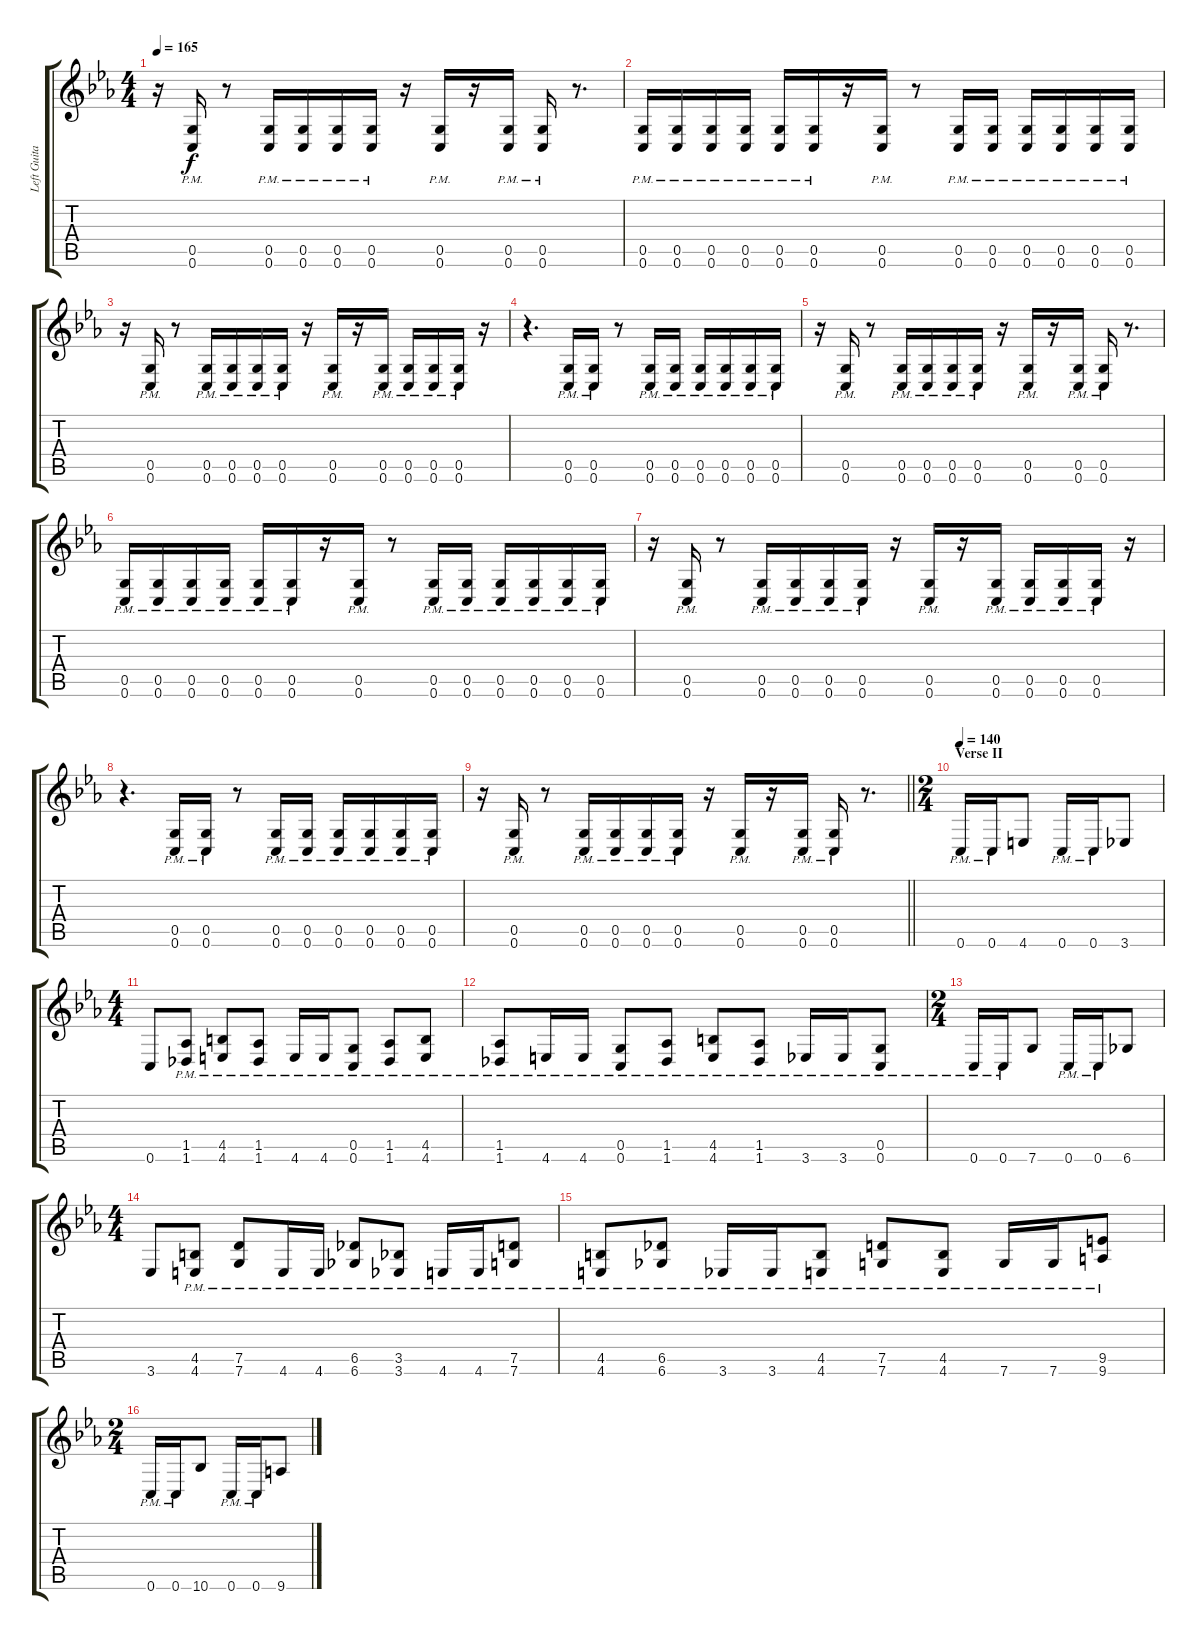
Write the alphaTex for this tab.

\track ("Left Guitar" "Left Guita") {instrument overdrivenguitar}
\staff {score tabs}
\tuning (D4 A3 F3 C3 G2 C2) {hide}
\ts (4 4)
\tempo 165
\clef g2
\ks eb
r.16{dy f} (0.5{pm} 0.6{pm}).16 r.8 (0.5{pm} 0.6{pm}).16 (0.5{pm} 0.6{pm}).16 (0.5{pm} 0.6{pm}).16 (0.5{pm} 0.6{pm}).16 r.16 (0.5{pm} 0.6{pm}).16 r.16 (0.5{pm} 0.6{pm}).16 (0.5{pm} 0.6{pm}).16 r.8{d} |
(0.5{pm} 0.6{pm}).16 (0.5{pm} 0.6{pm}).16 (0.5{pm} 0.6{pm}).16 (0.5{pm} 0.6{pm}).16 (0.5{pm} 0.6{pm}).16 (0.5{pm} 0.6{pm}).16 r.16 (0.5{pm} 0.6{pm}).16 r.8 (0.5{pm} 0.6{pm}).16 (0.5{pm} 0.6{pm}).16 (0.5{pm} 0.6{pm}).16 (0.5{pm} 0.6{pm}).16 (0.5{pm} 0.6{pm}).16 (0.5{pm} 0.6{pm}).16 |
r.16 (0.5{pm} 0.6{pm}).16 r.8 (0.5{pm} 0.6{pm}).16 (0.5{pm} 0.6{pm}).16 (0.5{pm} 0.6{pm}).16 (0.5{pm} 0.6{pm}).16 r.16 (0.5{pm} 0.6{pm}).16 r.16 (0.5{pm} 0.6{pm}).16 (0.5{pm} 0.6{pm}).16 (0.5{pm} 0.6{pm}).16 (0.5{pm} 0.6{pm}).16 r.16 |
r.4{d} (0.5{pm} 0.6{pm}).16 (0.5{pm} 0.6{pm}).16 r.8 (0.5{pm} 0.6{pm}).16 (0.5{pm} 0.6{pm}).16 (0.5{pm} 0.6{pm}).16 (0.5{pm} 0.6{pm}).16 (0.5{pm} 0.6{pm}).16 (0.5{pm} 0.6{pm}).16 |
r.16 (0.5{pm} 0.6{pm}).16 r.8 (0.5{pm} 0.6{pm}).16 (0.5{pm} 0.6{pm}).16 (0.5{pm} 0.6{pm}).16 (0.5{pm} 0.6{pm}).16 r.16 (0.5{pm} 0.6{pm}).16 r.16 (0.5{pm} 0.6{pm}).16 (0.5{pm} 0.6{pm}).16 r.8{d} |
(0.5{pm} 0.6{pm}).16 (0.5{pm} 0.6{pm}).16 (0.5{pm} 0.6{pm}).16 (0.5{pm} 0.6{pm}).16 (0.5{pm} 0.6{pm}).16 (0.5{pm} 0.6{pm}).16 r.16 (0.5{pm} 0.6{pm}).16 r.8 (0.5{pm} 0.6{pm}).16 (0.5{pm} 0.6{pm}).16 (0.5{pm} 0.6{pm}).16 (0.5{pm} 0.6{pm}).16 (0.5{pm} 0.6{pm}).16 (0.5{pm} 0.6{pm}).16 |
r.16 (0.5{pm} 0.6{pm}).16 r.8 (0.5{pm} 0.6{pm}).16 (0.5{pm} 0.6{pm}).16 (0.5{pm} 0.6{pm}).16 (0.5{pm} 0.6{pm}).16 r.16 (0.5{pm} 0.6{pm}).16 r.16 (0.5{pm} 0.6{pm}).16 (0.5{pm} 0.6{pm}).16 (0.5{pm} 0.6{pm}).16 (0.5{pm} 0.6{pm}).16 r.16 |
r.4{d} (0.5{pm} 0.6{pm}).16 (0.5{pm} 0.6{pm}).16 r.8 (0.5{pm} 0.6{pm}).16 (0.5{pm} 0.6{pm}).16 (0.5{pm} 0.6{pm}).16 (0.5{pm} 0.6{pm}).16 (0.5{pm} 0.6{pm}).16 (0.5{pm} 0.6{pm}).16 |
\barLineRight lightlight
r.16 (0.5{pm} 0.6{pm}).16 r.8 (0.5{pm} 0.6{pm}).16 (0.5{pm} 0.6{pm}).16 (0.5{pm} 0.6{pm}).16 (0.5{pm} 0.6{pm}).16 r.16 (0.5{pm} 0.6{pm}).16 r.16 (0.5{pm} 0.6{pm}).16 (0.5{pm} 0.6{pm}).16 r.8{d} |
\ts (2 4)
\section ("" "Verse II")
\tempo 140
0.6{pm}.16 0.6{pm}.16 4.6.8 0.6{pm}.16 0.6{pm}.16 3.6.8 |
\ts (4 4)
0.6.8 (1.5{pm} 1.6{pm}).8 (4.5{pm} 4.6{pm}).8 (1.5{pm} 1.6{pm}).8 4.6{pm}.16 4.6{pm}.16 (0.5{pm} 0.6{pm}).8 (1.5{pm} 1.6{pm}).8 (4.5{pm} 4.6{pm}).8 |
(1.5{pm} 1.6{pm}).8 4.6{pm}.16 4.6{pm}.16 (0.5{pm} 0.6{pm}).8 (1.5{pm} 1.6{pm}).8 (4.5{pm} 4.6{pm}).8 (1.5{pm} 1.6{pm}).8 3.6{pm}.16 3.6{pm}.16 (0.5{pm} 0.6{pm}).8 |
\ts (2 4)
0.6{pm}.16 0.6{pm}.16 7.6.8 0.6{pm}.16 0.6{pm}.16 6.6.8 |
\ts (4 4)
3.6.8 (4.5{pm} 4.6{pm}).8 (7.5{pm} 7.6{pm}).8 4.6{pm}.16 4.6{pm}.16 (6.5{pm} 6.6{pm}).8 (3.5{pm} 3.6{pm}).8 4.6{pm}.16 4.6{pm}.16 (7.5{pm} 7.6{pm}).8 |
(4.5{pm} 4.6{pm}).8 (6.5{pm} 6.6{pm}).8 3.6{pm}.16 3.6{pm}.16 (4.5{pm} 4.6{pm}).8 (7.5{pm} 7.6{pm}).8 (4.5{pm} 4.6{pm}).8 7.6{pm}.16 7.6{pm}.16 (9.5{pm} 9.6{pm}).8 |
\ts (2 4)
0.6{pm}.16 0.6{pm}.16 10.6.8 0.6{pm}.16 0.6{pm}.16 9.6.8
